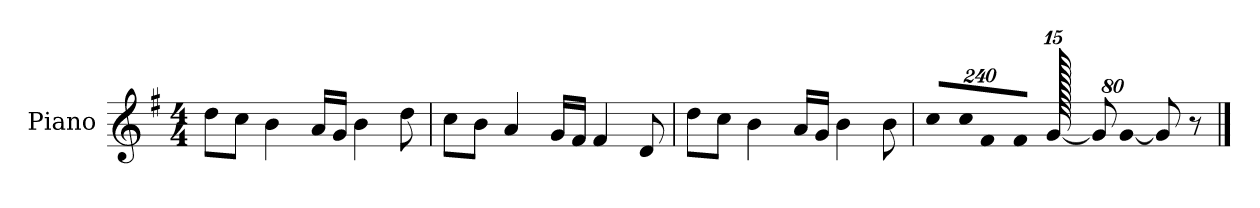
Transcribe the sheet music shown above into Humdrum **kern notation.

**kern
*part1
*staff1
*I"Piano
*I'P-no
*clefG2
*k[f#]
*M4/4
*MM90
=1
8dd\L
8cc\J
4b\
16a/LL
16g/JJ
4b\
8dd\
=2
8cc\L
8b\J
4a/
16g/LL
16f#/JJ
4f#/
8d/
=3
8dd\L
8cc\J
4b\
16a/LL
16g/JJ
4b\
8b\
=4
*Xbrackettup
!LO:N:vis=8
960%137cc/L
!LO:N:vis=16
1920%137cc/K
!LO:N:vis=8
960%137f#/
!LO:N:vis=8
960%137f#/J
[1920g/
640%53g/]
[6g/
8g/]
8r
==
*-
